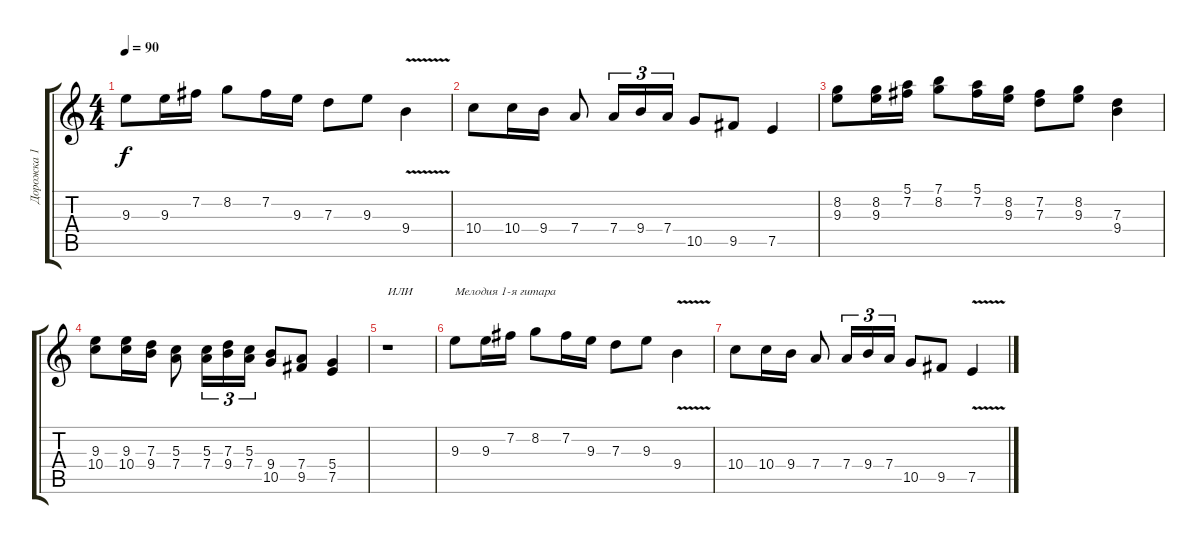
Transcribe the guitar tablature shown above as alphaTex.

\track ("Дорожка 1" "Дорожка 1") {instrument distortionguitar}
\staff {score tabs}
\tuning (E4 B3 G3 D3 A2 E2) {hide}
\ts (4 4)
\tempo 90
\clef g2
\ks c
9.3.8{dy f instrument distortionguitar} 9.3.16 7.2.16 8.2.8 7.2.16 9.3.16 7.3.8 9.3.8 9.4{v}.4 |
10.4.8 10.4.16 9.4.16 7.4.8 7.4.16{tu (3 2)} 9.4.16{tu (3 2)} 7.4.16{tu (3 2)} 10.5.8 9.5.8 7.5.4 |
(8.2 9.3).8 (8.2 9.3).16 (5.1 7.2).16 (7.1 8.2).8 (5.1 7.2).16 (8.2 9.3).16 (7.2 7.3).8 (8.2 9.3).8 (7.3 9.4).4 |
(9.3 10.4).8 (9.3 10.4).16 (7.3 9.4).16 (5.3 7.4).8 (5.3 7.4).16{tu (3 2)} (7.3 9.4).16{tu (3 2)} (5.3 7.4).16{tu (3 2)} (9.4 10.5).8 (7.4 9.5).8 (5.4 7.5).4 |
r.1{txt "ИЛИ"} |
9.3.8{txt "Мелодия 1-я гитара"} 9.3.16 7.2.16 8.2.8 7.2.16 9.3.16 7.3.8 9.3.8 9.4{v}.4 |
10.4.8 10.4.16 9.4.16 7.4.8 7.4.16{tu (3 2)} 9.4.16{tu (3 2)} 7.4.16{tu (3 2)} 10.5.8 9.5.8 7.5{v}.4
